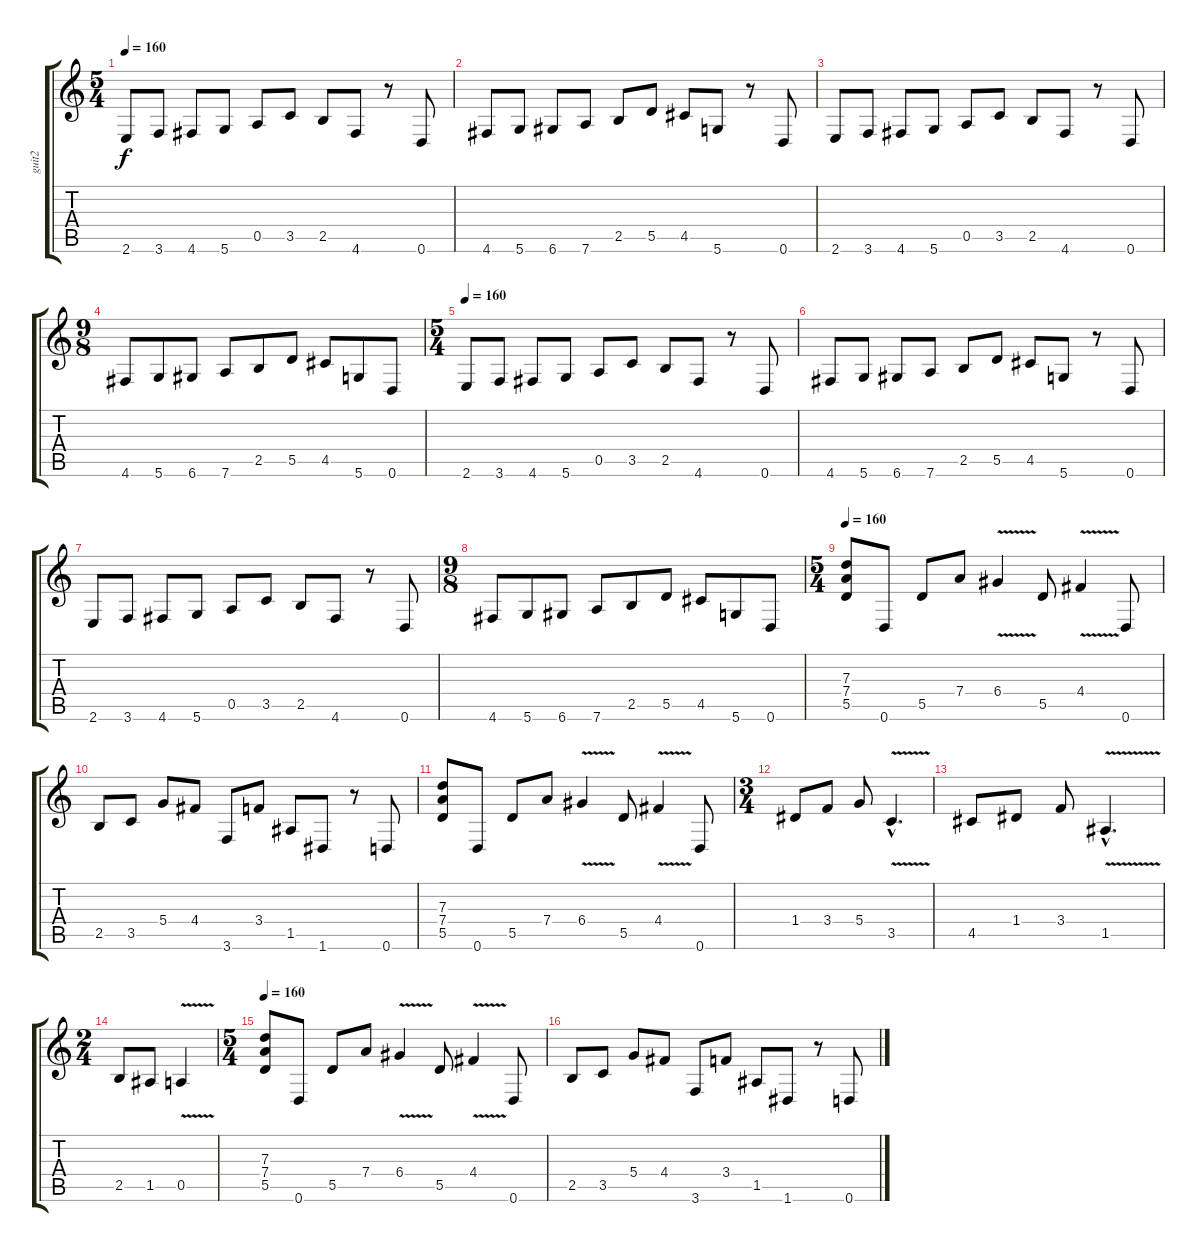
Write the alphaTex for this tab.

\track ("guit2" "guit2") {instrument distortionguitar}
\staff {score tabs}
\tuning (E4 B3 G3 D3 A2 D2) {hide}
\ts (5 4)
\tempo 160
\clef g2
\ks c
2.6.8{dy f} 3.6.8 4.6.8 5.6.8 0.5.8 3.5.8 2.5.8 4.6.8 r.8 0.6.8 |
4.6.8 5.6.8 6.6.8 7.6.8 2.5.8 5.5.8 4.5.8 5.6.8 r.8 0.6.8 |
2.6.8 3.6.8 4.6.8 5.6.8 0.5.8 3.5.8 2.5.8 4.6.8 r.8 0.6.8 |
\ts (9 8)
4.6.8 5.6.8 6.6.8 7.6.8 2.5.8 5.5.8 4.5.8 5.6.8 0.6.8 |
\ts (5 4)
\tempo 160
2.6.8 3.6.8 4.6.8 5.6.8 0.5.8 3.5.8 2.5.8 4.6.8 r.8 0.6.8 |
4.6.8 5.6.8 6.6.8 7.6.8 2.5.8 5.5.8 4.5.8 5.6.8 r.8 0.6.8 |
2.6.8 3.6.8 4.6.8 5.6.8 0.5.8 3.5.8 2.5.8 4.6.8 r.8 0.6.8 |
\ts (9 8)
4.6.8 5.6.8 6.6.8 7.6.8 2.5.8 5.5.8 4.5.8 5.6.8 0.6.8 |
\ts (5 4)
\tempo 160
(7.3 7.4 5.5).8 0.6.8 5.5.8 7.4.8 6.4{v}.4 5.5.8 4.4{v}.4 0.6.8 |
2.5.8 3.5.8 5.4.8 4.4.8 3.6.8 3.4.8 1.5.8 1.6.8 r.8 0.6.8 |
(7.3 7.4 5.5).8 0.6.8 5.5.8 7.4.8 6.4{v}.4 5.5.8 4.4{v}.4 0.6.8 |
\ts (3 4)
1.4.8 3.4.8 5.4.8 3.5{v hac}.4{d} |
4.5.8 1.4.8 3.4.8 1.5{v hac}.4{d} |
\ts (2 4)
2.5.8 1.5.8 0.5{v}.4 |
\ts (5 4)
\tempo 160
(7.3 7.4 5.5).8 0.6.8 5.5.8 7.4.8 6.4{v}.4 5.5.8 4.4{v}.4 0.6.8 |
2.5.8 3.5.8 5.4.8 4.4.8 3.6.8 3.4.8 1.5.8 1.6.8 r.8 0.6.8
